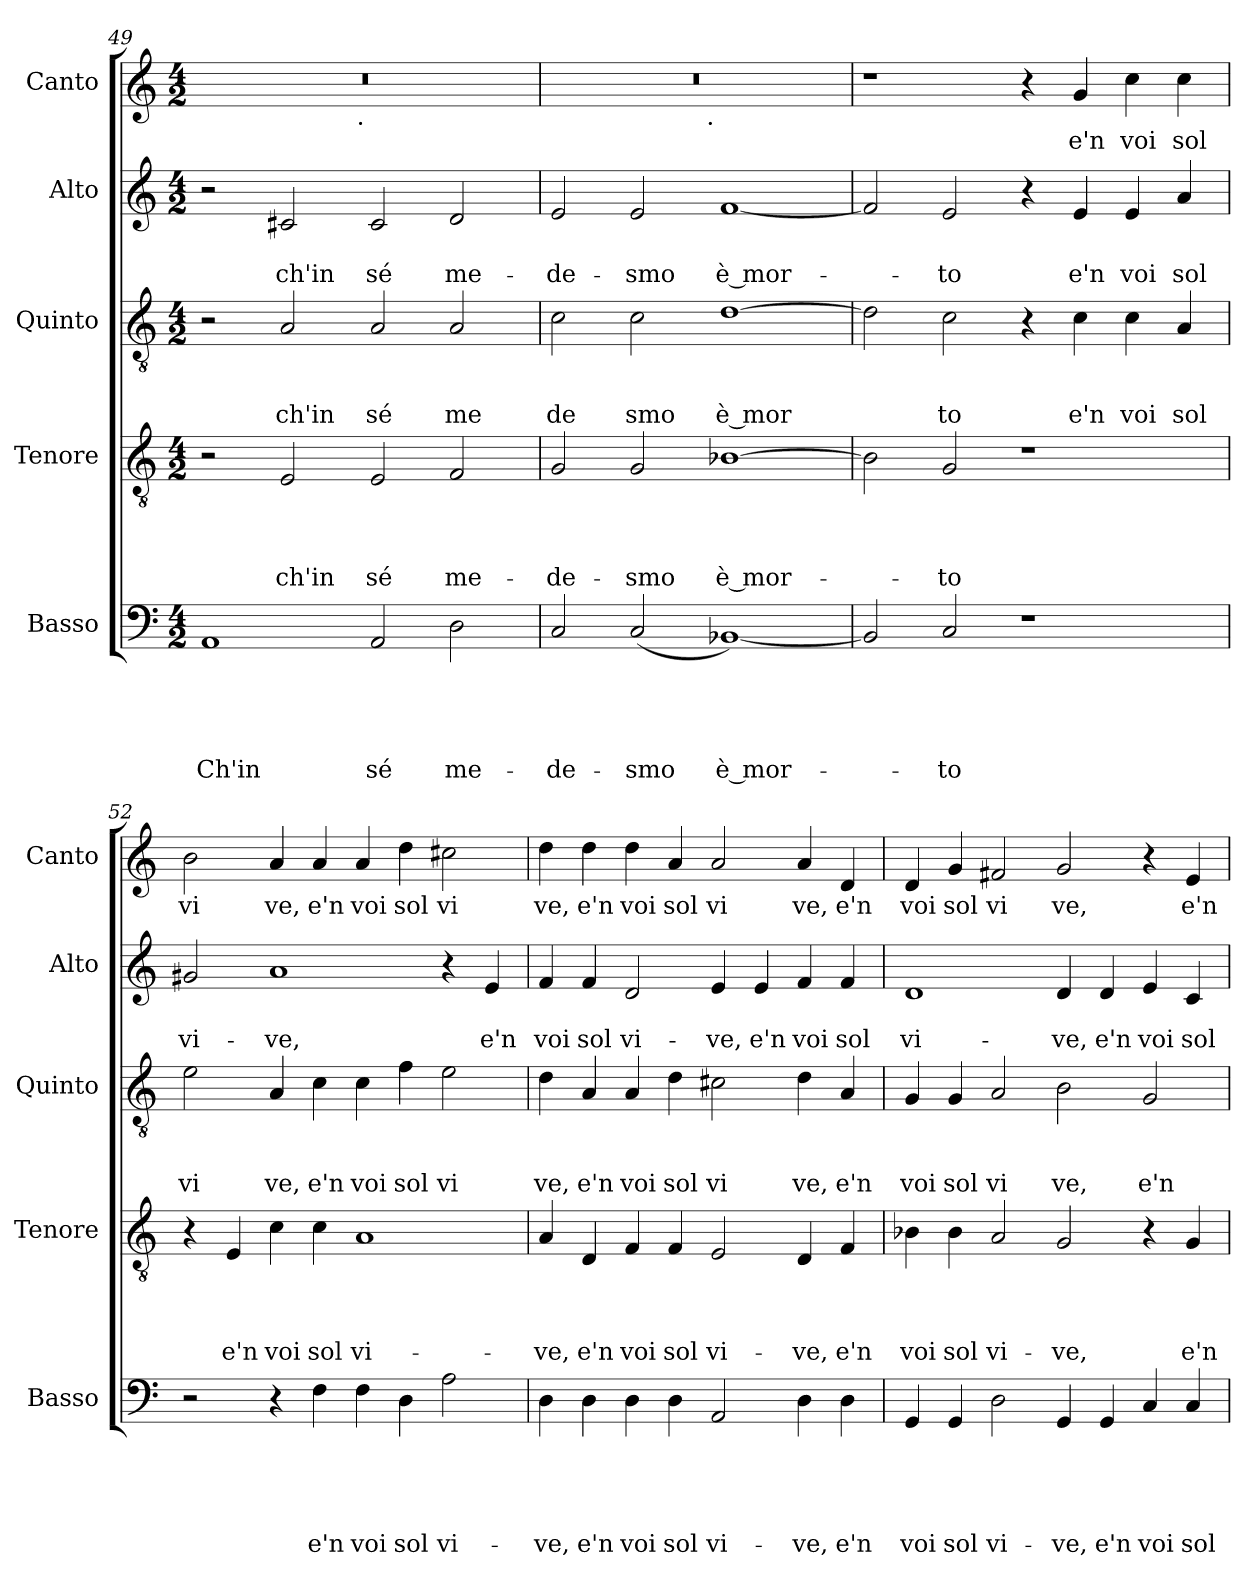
**kern	**text	**text	**text	**text	**text	**kern	**text	**text	**text	**text	**kern	**text	**text	**text	**kern	**text	**text	**kern	**text
*part5	*part5	*part5	*part5	*part5	*part5	*part4	*part4	*part4	*part4	*part4	*part3	*part3	*part3	*part3	*part2	*part2	*part2	*part1	*part1
*staff5	*staff5	*staff5	*staff5	*staff5	*staff5	*staff4	*staff4	*staff4	*staff4	*staff4	*staff3	*staff3	*staff3	*staff3	*staff2	*staff2	*staff2	*staff1	*staff1
*I"Basso	*	*	*	*	*	*I"Tenore	*	*	*	*	*I"Quinto	*	*	*	*I"Alto	*	*	*I"Canto	*
*I'Basso	*	*	*	*	*	*I'Tenore	*	*	*	*	*I'Quinto	*	*	*	*I'Alto	*	*	*I'Canto	*
!!LO:LB:g=z
*clefF4	*	*	*	*	*	*clefGv2	*	*	*	*	*clefGv2	*	*	*	*clefG2	*	*	*clefG2	*
*k[]	*	*	*	*	*	*k[]	*	*	*	*	*k[]	*	*	*	*k[]	*	*	*k[]	*
*C:	*	*	*	*	*	*C:	*	*	*	*	*C:	*	*	*	*C:	*	*	*C:	*
*M4/2	*	*	*	*	*	*M4/2	*	*	*	*	*M4/2	*	*	*	*M4/2	*	*	*M4/2	*
=49	=49	=49	=49	=49	=49	=49	=49	=49	=49	=49	=49	=49	=49	=49	=49	=49	=49	=49	=49
!	!	!	!	!	!LO:LY:b	!	!	!	!	!	!	!	!	!	!	!	!	!	!
*	*	*	*	*	*	*	*	*	*	*	*	*	*	*	*	*	*	*^	*
1AA	.	.	.	.	Ch'in	2r	.	.	.	.	2r	.	.	.	2r	.	.	0r	2ryy	.
!	!	!	!	!	!	!	!	!	!	!LO:LY:b	!	!	!	!LO:LY:b	!	!	!LO:LY:b	!	!	!
.	.	.	.	.	.	2E/	.	.	.	ch'in	2A/	.	.	ch'in	2c#X/	.	ch'in	.	4...ryy	.
!	!	!	!	!	!	!	!	!	!	!	!	!	!	!	!	!	!	!	!LO:TX:b:t=.	!
.	.	.	.	.	.	.	.	.	.	.	.	.	.	.	.	.	.	.	1ryy	.
!	!	!	!	!	!LO:LY:b	!	!	!	!	!LO:LY:b	!	!	!	!LO:LY:b	!	!	!LO:LY:b	!	!	!
2AA/	.	.	.	.	sé	2E/	.	.	.	sé	2A/	.	.	sé	2c#/	.	sé	.	.	.
!	!	!	!	!	!LO:LY:b	!	!	!	!	!LO:LY:b	!	!	!	!LO:LY:b	!	!	!LO:LY:b	!	!	!
2D\	.	.	.	.	me-	2F/	.	.	.	me-	2A/	.	.	me	2d/	.	me-	.	.	.
.	.	.	.	.	.	.	.	.	.	.	.	.	.	.	.	.	.	.	32ryy	.
=50	=50	=50	=50	=50	=50	=50	=50	=50	=50	=50	=50	=50	=50	=50	=50	=50	=50	=50	=50	=50
!	!	!	!	!	!LO:LY:b	!	!	!	!	!LO:LY:b	!	!	!	!LO:LY:b	!	!	!LO:LY:b	!	!	!
2C/	.	.	.	.	-de-	2G/	.	.	.	-de-	2c\	.	.	de	2e/	.	-de-	0r	2ryy	.
!	!	!	!	!	!LO:LY:b	!	!	!	!	!LO:LY:b	!	!	!	!LO:LY:b	!	!	!LO:LY:b	!	!	!
(<2C/	.	.	.	.	-smo	2G/	.	.	.	-smo	2c\	.	.	smo	2e/	.	-smo	.	4...ryy	.
!	!	!	!	!	!	!	!	!	!	!	!	!	!	!	!	!	!	!	!LO:TX:b:t=.	!
.	.	.	.	.	.	.	.	.	.	.	.	.	.	.	.	.	.	.	1ryy	.
!	!	!	!	!	!LO:LY:b:rj	!	!	!	!	!LO:LY:b:rj	!	!	!	!LO:LY:b:rj	!	!	!LO:LY:b:rj	!	!	!
[<1BB-X)	.	.	.	.	è mor-	[>1B-X	.	.	.	è mor-	[>1d	.	.	è mor	[<1f	.	è mor-	.	.	.
.	.	.	.	.	.	.	.	.	.	.	.	.	.	.	.	.	.	.	32ryy	.
*	*	*	*	*	*	*	*	*	*	*	*	*	*	*	*	*	*	*v	*v	*
=51	=51	=51	=51	=51	=51	=51	=51	=51	=51	=51	=51	=51	=51	=51	=51	=51	=51	=51	=51
2BB-/]	.	.	.	.	.	2B-\]	.	.	.	.	2d\]	.	.	.	2f/]	.	.	1r	.
!	!	!	!	!	!LO:LY:b	!	!	!	!	!LO:LY:b	!	!	!	!LO:LY:b	!	!	!LO:LY:b	!	!
2C/	.	.	.	.	-to	2G/	.	.	.	-to	2c\	.	.	to	2e/	.	-to	.	.
1r	.	.	.	.	.	1r	.	.	.	.	4r	.	.	.	4r	.	.	4r	.
!	!	!	!	!	!	!	!	!	!	!	!	!	!	!LO:LY:b	!	!	!LO:LY:b	!	!LO:LY:b
.	.	.	.	.	.	.	.	.	.	.	4c\	.	.	e'n	4e/	.	e'n	4g/	e'n
!	!	!	!	!	!	!	!	!	!	!	!	!	!	!LO:LY:b	!	!	!LO:LY:b	!	!LO:LY:b
.	.	.	.	.	.	.	.	.	.	.	4c\	.	.	voi	4e/	.	voi	4cc\	voi
!	!	!	!	!	!	!	!	!	!	!	!	!	!	!LO:LY:b	!	!	!LO:LY:b	!	!LO:LY:b
.	.	.	.	.	.	.	.	.	.	.	4A/	.	.	sol	4a/	.	sol	4cc\	sol
=52	=52	=52	=52	=52	=52	=52	=52	=52	=52	=52	=52	=52	=52	=52	=52	=52	=52	=52	=52
!	!	!	!	!	!	!	!	!	!	!	!	!	!	!LO:LY:b	!	!	!LO:LY:b	!	!LO:LY:b
2r	.	.	.	.	.	4r	.	.	.	.	2e\	.	.	vi	2g#X/	.	vi-	2b\	vi
!	!	!	!	!	!	!	!	!	!	!LO:LY:b	!	!	!	!	!	!	!	!	!
.	.	.	.	.	.	4E/	.	.	.	e'n	.	.	.	.	.	.	.	.	.
!	!	!	!	!	!	!	!	!	!	!LO:LY:b	!	!	!	!LO:LY:b	!	!	!LO:LY:b	!	!LO:LY:b
4r	.	.	.	.	.	4c\	.	.	.	voi	4A/	.	.	ve,	1a	.	-ve,	4a/	ve,
!	!	!	!	!	!LO:LY:b	!	!	!	!	!LO:LY:b	!	!	!	!LO:LY:b	!	!	!	!	!LO:LY:b
4F\	.	.	.	.	e'n	4c\	.	.	.	sol	4c\	.	.	e'n	.	.	.	4a/	e'n
!	!	!	!	!	!LO:LY:b	!	!	!	!	!LO:LY:b	!	!	!	!LO:LY:b	!	!	!	!	!LO:LY:b
4F\	.	.	.	.	voi	1A	.	.	.	vi-	4c\	.	.	voi	.	.	.	4a/	voi
!	!	!	!	!	!LO:LY:b	!	!	!	!	!	!	!	!	!LO:LY:b	!	!	!	!	!LO:LY:b
4D\	.	.	.	.	sol	.	.	.	.	.	4f\	.	.	sol	.	.	.	4dd\	sol
!	!	!	!	!	!LO:LY:b	!	!	!	!	!	!	!	!	!LO:LY:b	!	!	!	!	!LO:LY:b
2A\	.	.	.	.	vi-	.	.	.	.	.	2e\	.	.	vi	4r	.	.	2cc#X\	vi
!	!	!	!	!	!	!	!	!	!	!	!	!	!	!	!	!	!LO:LY:b	!	!
.	.	.	.	.	.	.	.	.	.	.	.	.	.	.	4e/	.	e'n	.	.
=53	=53	=53	=53	=53	=53	=53	=53	=53	=53	=53	=53	=53	=53	=53	=53	=53	=53	=53	=53
!	!	!	!	!	!LO:LY:b	!	!	!	!	!LO:LY:b	!	!	!	!LO:LY:b	!	!	!LO:LY:b	!	!LO:LY:b
4D\	.	.	.	.	-ve,	4A/	.	.	.	-ve,	4d\	.	.	ve,	4f/	.	voi	4dd\	ve,
!	!	!	!	!	!LO:LY:b	!	!	!	!	!LO:LY:b	!	!	!	!LO:LY:b	!	!	!LO:LY:b	!	!LO:LY:b
4D\	.	.	.	.	e'n	4D/	.	.	.	e'n	4A/	.	.	e'n	4f/	.	sol	4dd\	e'n
!	!	!	!	!	!LO:LY:b	!	!	!	!	!LO:LY:b	!	!	!	!LO:LY:b	!	!	!LO:LY:b	!	!LO:LY:b
4D\	.	.	.	.	voi	4F/	.	.	.	voi	4A/	.	.	voi	2d/	.	vi-	4dd\	voi
!	!	!	!	!	!LO:LY:b	!	!	!	!	!LO:LY:b	!	!	!	!LO:LY:b	!	!	!	!	!LO:LY:b
4D\	.	.	.	.	sol	4F/	.	.	.	sol	4d\	.	.	sol	.	.	.	4a/	sol
!	!	!	!	!	!LO:LY:b	!	!	!	!	!LO:LY:b	!	!	!	!LO:LY:b	!	!	!LO:LY:b	!	!LO:LY:b
2AA/	.	.	.	.	vi-	2E/	.	.	.	vi-	2c#X\	.	.	vi	4e/	.	-ve,	2a/	vi
!	!	!	!	!	!	!	!	!	!	!	!	!	!	!	!	!	!LO:LY:b	!	!
.	.	.	.	.	.	.	.	.	.	.	.	.	.	.	4e/	.	e'n	.	.
!	!	!	!	!	!LO:LY:b	!	!	!	!	!LO:LY:b	!	!	!	!LO:LY:b	!	!	!LO:LY:b	!	!LO:LY:b
4D\	.	.	.	.	-ve,	4D/	.	.	.	-ve,	4d\	.	.	ve,	4f/	.	voi	4a/	ve,
!	!	!	!	!	!LO:LY:b	!	!	!	!	!LO:LY:b	!	!	!	!LO:LY:b	!	!	!LO:LY:b	!	!LO:LY:b
4D\	.	.	.	.	e'n	4F/	.	.	.	e'n	4A/	.	.	e'n	4f/	.	sol	4d/	e'n
=54	=54	=54	=54	=54	=54	=54	=54	=54	=54	=54	=54	=54	=54	=54	=54	=54	=54	=54	=54
!	!	!	!	!	!LO:LY:b	!	!	!	!	!LO:LY:b	!	!	!	!LO:LY:b	!	!	!LO:LY:b	!	!LO:LY:b
4GG/	.	.	.	.	voi	4B-X\	.	.	.	voi	4G/	.	.	voi	1d	.	vi-	4d/	voi
!	!	!	!	!	!LO:LY:b	!	!	!	!	!LO:LY:b	!	!	!	!LO:LY:b	!	!	!	!	!LO:LY:b
4GG/	.	.	.	.	sol	4B-\	.	.	.	sol	4G/	.	.	sol	.	.	.	4g/	sol
!	!	!	!	!	!LO:LY:b	!	!	!	!	!LO:LY:b	!	!	!	!LO:LY:b	!	!	!	!	!LO:LY:b
2D\	.	.	.	.	vi-	2A/	.	.	.	vi-	2A/	.	.	vi	.	.	.	2f#X/	vi
!	!	!	!	!	!LO:LY:b	!	!	!	!	!LO:LY:b	!	!	!	!LO:LY:b	!	!	!LO:LY:b	!	!LO:LY:b
4GG/	.	.	.	.	-ve,	2G/	.	.	.	-ve,	2B\	.	.	ve,	4d/	.	-ve,	2g/	ve,
!	!	!	!	!	!LO:LY:b	!	!	!	!	!	!	!	!	!	!	!	!LO:LY:b	!	!
4GG/	.	.	.	.	e'n	.	.	.	.	.	.	.	.	.	4d/	.	e'n	.	.
!	!	!	!	!	!LO:LY:b	!	!	!	!	!	!	!	!	!LO:LY:b	!	!	!LO:LY:b	!	!
4C/	.	.	.	.	voi	4r	.	.	.	.	2G/	.	.	e'n	4e/	.	voi	4r	.
!	!	!	!	!	!LO:LY:b	!	!	!	!	!LO:LY:b	!	!	!	!	!	!	!LO:LY:b	!	!LO:LY:b
4C/	.	.	.	.	sol	4G/	.	.	.	e'n	.	.	.	.	4c/	.	sol	4e/	e'n
=	=	=	=	=	=	=	=	=	=	=	=	=	=	=	=	=	=	=	=
*-	*-	*-	*-	*-	*-	*-	*-	*-	*-	*-	*-	*-	*-	*-	*-	*-	*-	*-	*-
